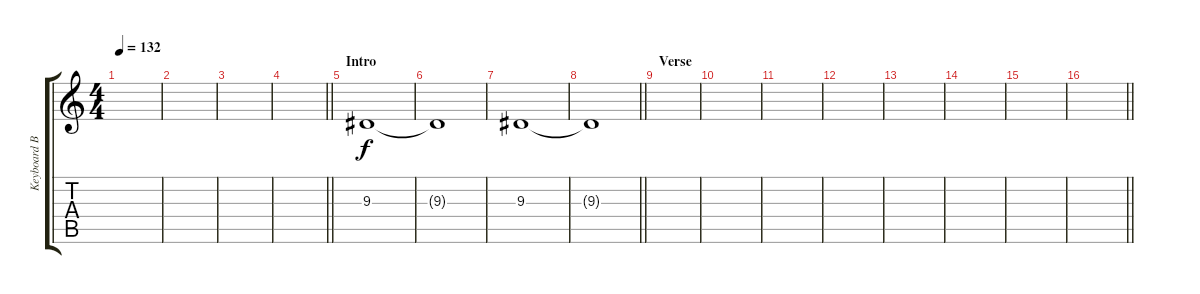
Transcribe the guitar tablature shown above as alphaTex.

\track ("Keyboard Bells" "Keyboard B") {instrument tubularbells}
\staff {score tabs}
\tuning (Eb4 Bb3 Gb3 Db3 Ab2 Eb2) {hide}
\ts (4 4)
\tempo 132
\clef g2
\ks c
|
|
|
\barLineRight lightlight
|
\section ("" "Intro")
9.3.1 |
9.3{t}.1 |
9.3.1 |
\barLineRight lightlight
9.3{t}.1 |
\section ("" "Verse")
|
|
|
|
|
|
|
\barLineRight lightlight
